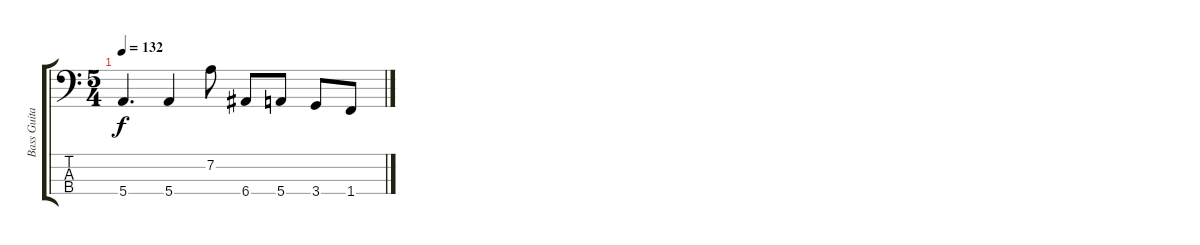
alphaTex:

\track ("Bass Guitar" "Bass Guita") {instrument electricbassfinger}
\staff {score tabs}
\tuning (G2 D2 A1 E1) {hide}
\ts (5 4)
\tempo 132
\clef f4
\ks c
5.4.4{d dy f} 5.4.4 7.2.8 6.4.8 5.4.8 3.4.8 1.4.8
